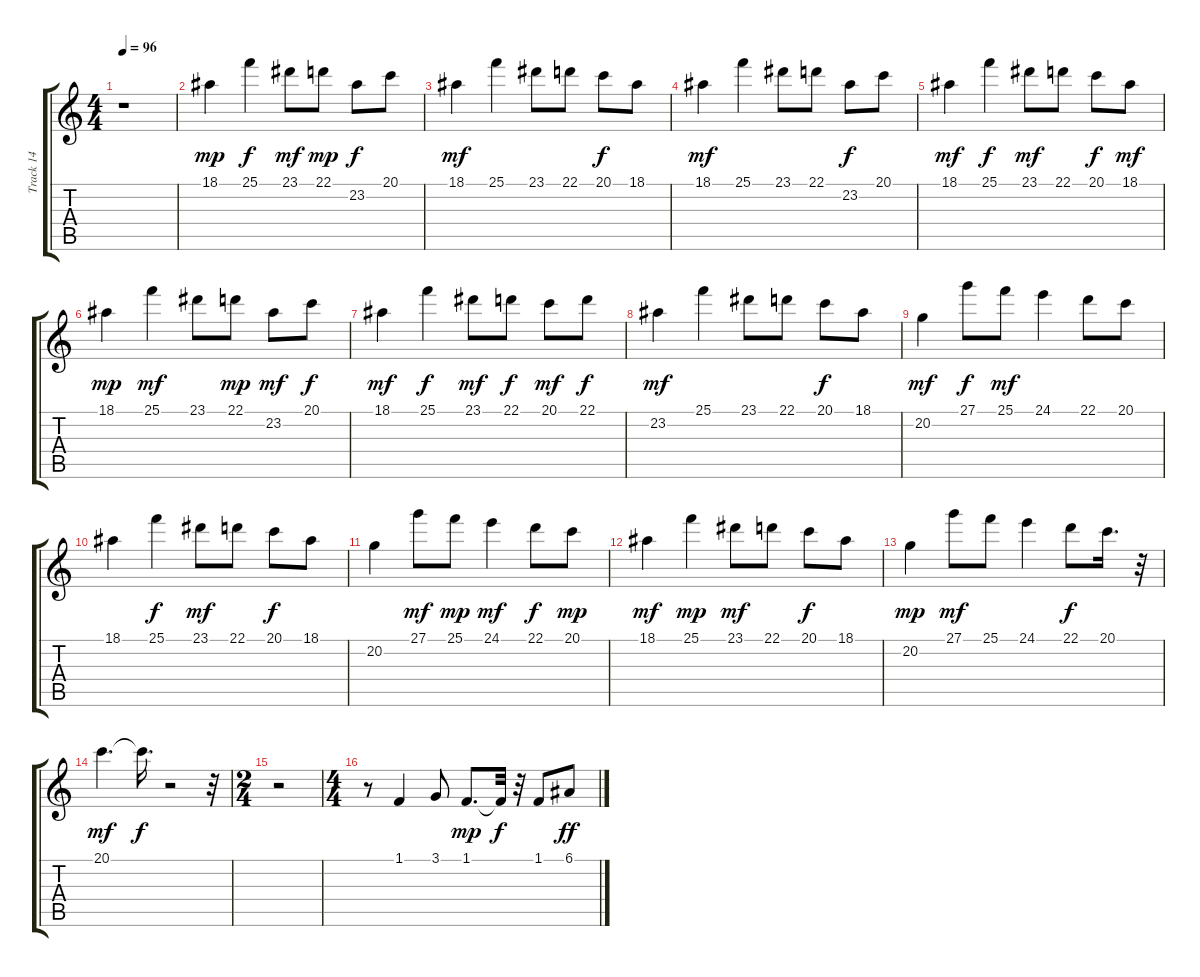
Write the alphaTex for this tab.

\track ("Track 14" "Track 14") {instrument pizzicatostrings}
\staff {score tabs}
\tuning (E4 B3 G3 D3 A2 E2) {hide}
\ts (4 4)
\tempo 96
\clef g2
\ks c
r.1{dy ff} |
18.1.4{dy mp} 25.1.4{dy f} 23.1.8{dy mf} 22.1.8{dy mp} 23.2.8{dy f} 20.1.8 |
18.1.4{dy mf} 25.1.4 23.1.8 22.1.8 20.1.8{dy f} 18.1.8 |
18.1.4{dy mf} 25.1.4 23.1.8 22.1.8 23.2.8{dy f} 20.1.8 |
18.1.4{dy mf} 25.1.4{dy f} 23.1.8{dy mf} 22.1.8 20.1.8{dy f} 18.1.8{dy mf} |
18.1.4{dy mp} 25.1.4{dy mf} 23.1.8 22.1.8{dy mp} 23.2.8{dy mf} 20.1.8{dy f} |
18.1.4{dy mf} 25.1.4{dy f} 23.1.8{dy mf} 22.1.8{dy f} 20.1.8{dy mf} 22.1.8{dy f} |
23.2.4{dy mf} 25.1.4 23.1.8 22.1.8 20.1.8{dy f} 18.1.8 |
20.2.4{dy mf} 27.1.8{dy f} 25.1.8{dy mf} 24.1.4 22.1.8 20.1.8 |
18.1.4 25.1.4{dy f} 23.1.8{dy mf} 22.1.8 20.1.8{dy f} 18.1.8 |
20.2.4 27.1.8{dy mf} 25.1.8{dy mp} 24.1.4{dy mf} 22.1.8{dy f} 20.1.8{dy mp} |
18.1.4{dy mf} 25.1.4{dy mp} 23.1.8{dy mf} 22.1.8 20.1.8{dy f} 18.1.8 |
20.2.4{dy mp} 27.1.8{dy mf} 25.1.8 24.1.4 22.1.8{dy f} 20.1.16{d} r.32 |
20.1.4{d dy mf} 20.1{t}.16{d dy f} r.2 r.32 |
\ts (2 4)
r.2 |
\ts (4 4)
r.8 1.1.4 3.1.8 1.1.8{d dy mp} 1.1{t}.32{dy f} r.32 1.1.8 6.1.8{dy ff}
